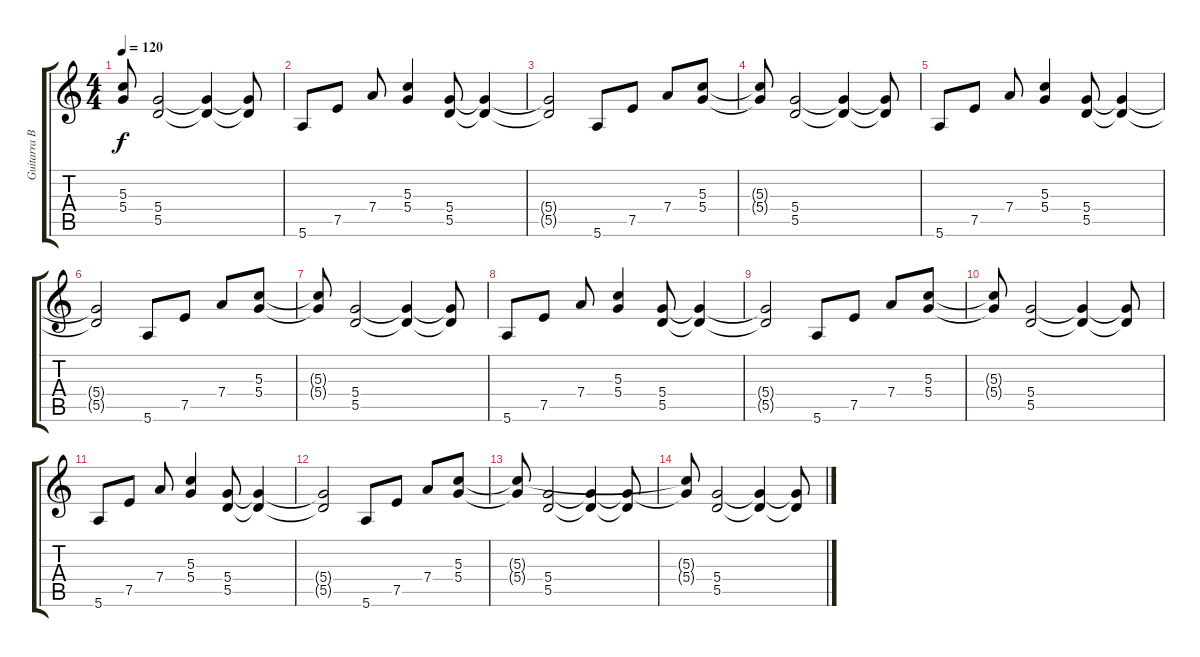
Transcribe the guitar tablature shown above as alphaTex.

\track ("Guitarra Base" "Guitarra B") {instrument electricguitarclean}
\staff {score tabs}
\tuning (E4 B3 G3 D3 A2 E2) {hide}
\ts (4 4)
\tempo 120
\clef g2
\ks c
(5.3{t} 5.4{t}).8{dy f} (5.4 5.5).2 (5.4{t} 5.5{t}).4 (5.4{t} 5.5{t}).8 |
5.6.8 7.5.8 7.4.8 (5.3 5.4).4 (5.4 5.5).8 (5.4{t} 5.5{t}).4 |
(5.4{t} 5.5{t}).2 5.6.8 7.5.8 7.4.8 (5.3 5.4).8 |
(5.3{t} 5.4{t}).8 (5.4 5.5).2 (5.4{t} 5.5{t}).4 (5.4{t} 5.5{t}).8 |
5.6.8 7.5.8 7.4.8 (5.3 5.4).4 (5.4 5.5).8 (5.4{t} 5.5{t}).4 |
(5.4{t} 5.5{t}).2 5.6.8 7.5.8 7.4.8 (5.3 5.4).8 |
(5.3{t} 5.4{t}).8 (5.4 5.5).2 (5.4{t} 5.5{t}).4 (5.4{t} 5.5{t}).8 |
5.6.8 7.5.8 7.4.8 (5.3 5.4).4 (5.4 5.5).8 (5.4{t} 5.5{t}).4 |
(5.4{t} 5.5{t}).2 5.6.8 7.5.8 7.4.8 (5.3 5.4).8 |
(5.3{t} 5.4{t}).8 (5.4 5.5).2 (5.4{t} 5.5{t}).4 (5.4{t} 5.5{t}).8 |
5.6.8 7.5.8 7.4.8 (5.3 5.4).4 (5.4 5.5).8 (5.4{t} 5.5{t}).4 |
(5.4{t} 5.5{t}).2 5.6.8 7.5.8 7.4.8 (5.3 5.4).8 |
(5.3{t} 5.4{t}).8 (5.4 5.5).2 (5.4{t} 5.5{t}).4 (5.4{t} 5.5{t}).8 |
(5.3{t} 5.4{t}).8 (5.4 5.5).2 (5.4{t} 5.5{t}).4 (5.4{t} 5.5{t}).8
